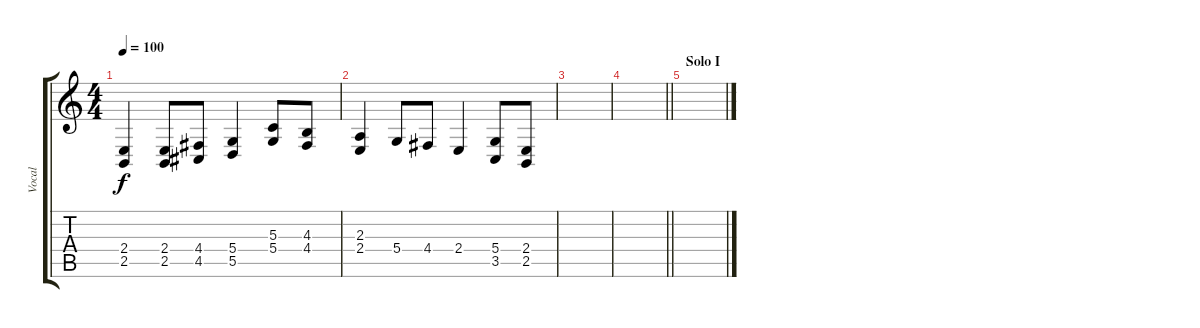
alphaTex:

\track ("Vocal" "Vocal") {instrument electricgrandpiano}
\staff {score tabs}
\tuning (E4 B3 G3 D3 A2 E2) {hide}
\ts (4 4)
\tempo 100
\clef g2
\ks c
(2.4 2.5).4{dy f} (2.4 2.5).8 (4.4 4.5).8 (5.4 5.5).4 (5.3 5.4).8 (4.3 4.4).8 |
(2.3 2.4).4 5.4.8 4.4.8 2.4.4 (5.4 3.5).8 (2.4 2.5).8 |
|
\barLineRight lightlight
|
\section ("" "Solo I")
